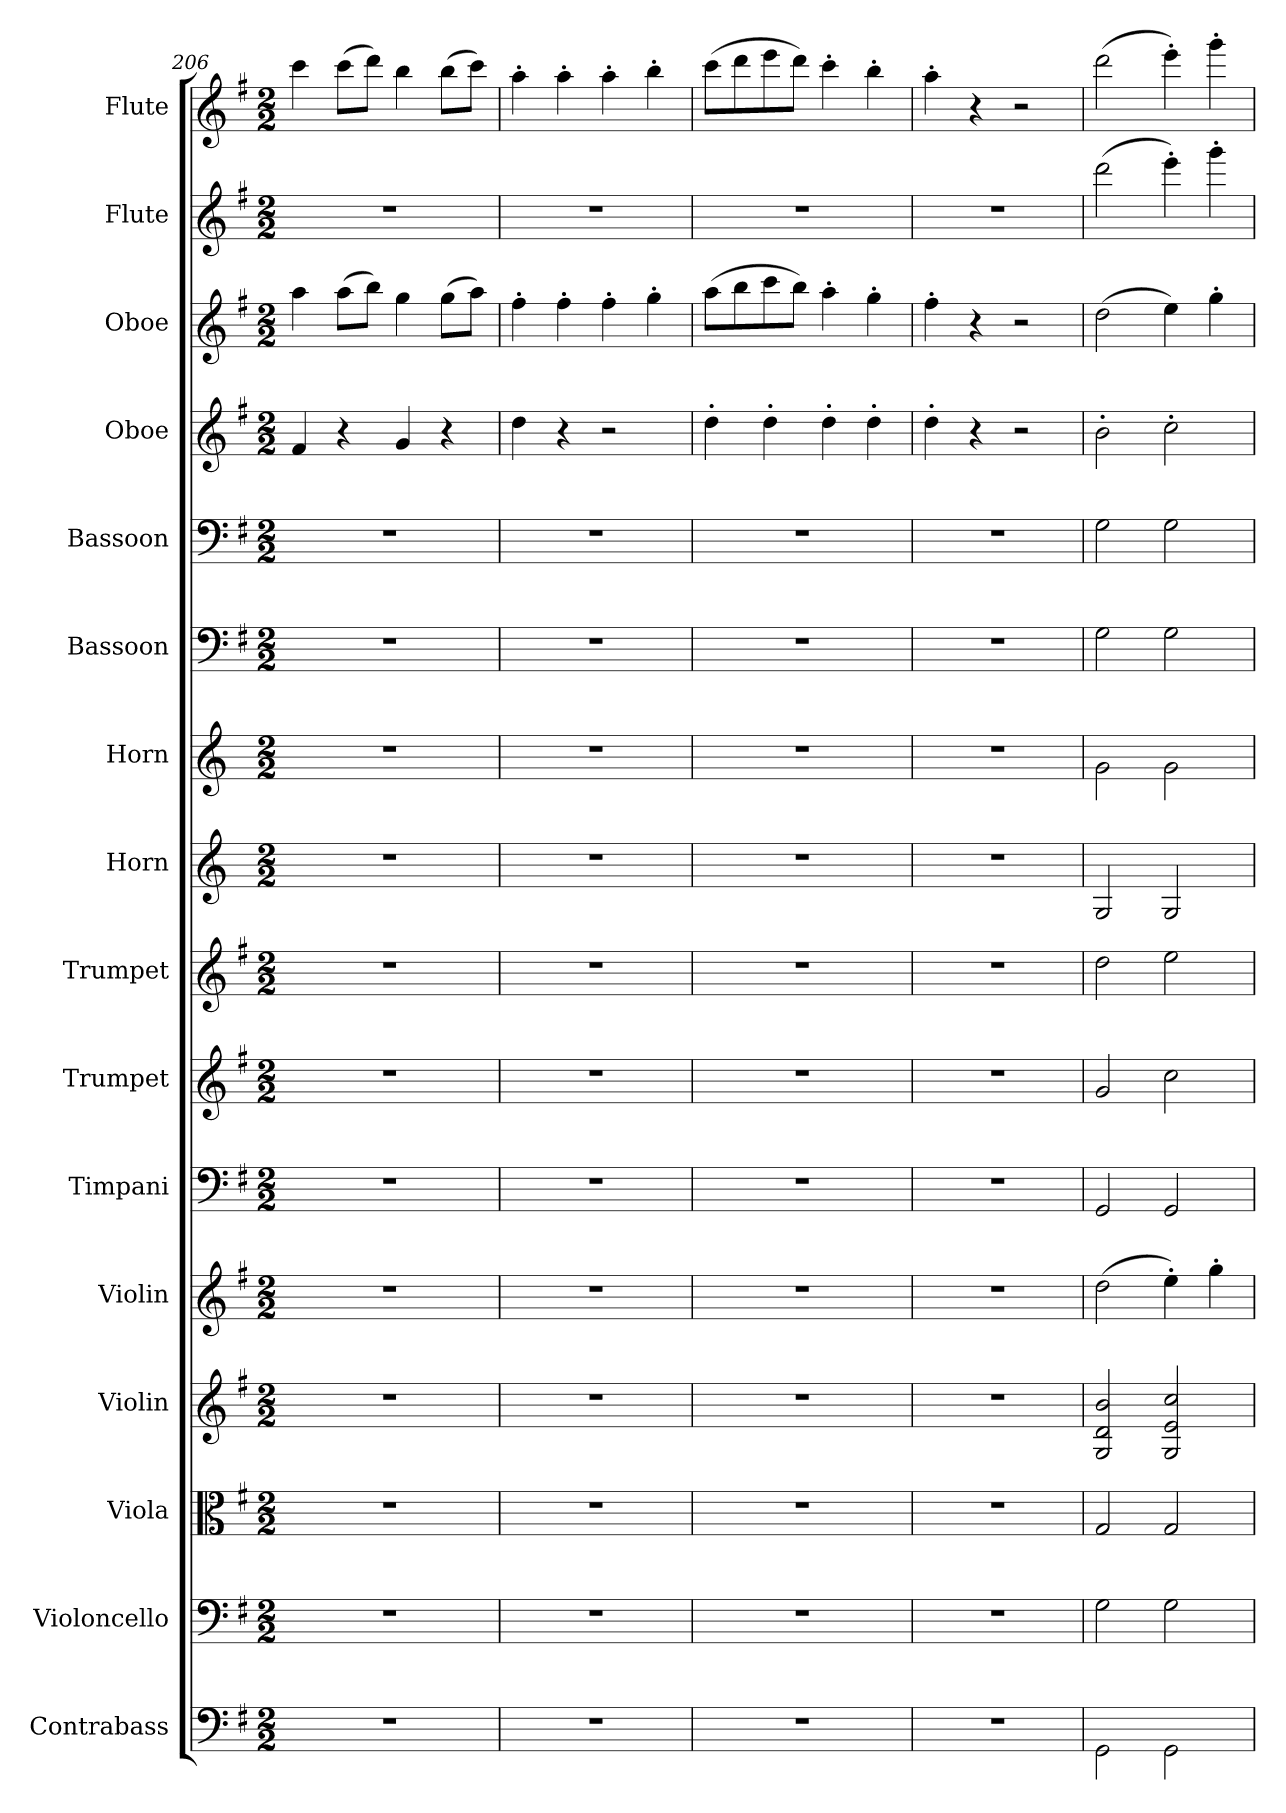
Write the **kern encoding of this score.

**kern	**kern	**kern	**kern	**kern	**kern	**kern	**kern	**kern	**kern	**kern	**kern	**kern	**kern	**kern	**kern
*part16	*part15	*part14	*part13	*part12	*part11	*part10	*part9	*part8	*part7	*part6	*part5	*part4	*part3	*part2	*part1
*staff16	*staff15	*staff14	*staff13	*staff12	*staff11	*staff10	*staff9	*staff8	*staff7	*staff6	*staff5	*staff4	*staff3	*staff2	*staff1
*I"Contrabass	*I"Violoncello	*I"Viola	*I"Violin	*I"Violin	*I"Timpani	*I"Trumpet	*I"Trumpet	*I"Horn	*I"Horn	*I"Bassoon	*I"Bassoon	*I"Oboe	*I"Oboe	*I"Flute	*I"Flute
*I'Cb	*I'Vc	*I'Vla	*I'Vln	*I'Vln	*I'Timp	*I'Tpt	*I'Tpt	*I'Hn	*I'Hn	*I'Bsn	*I'Bsn	*I'Ob	*I'Ob	*I'Fl	*I'Fl
*clefF4	*clefF4	*clefC3	*clefG2	*clefG2	*	*clefG2	*clefG2	*clefG2	*clefG2	*clefF4	*clefF4	*clefG2	*clefG2	*clefG2	*clefG2
*k[f#]	*k[f#]	*k[f#]	*k[f#]	*k[f#]	*k[f#]	*k[f#]	*k[f#]	*k[]	*k[]	*k[f#]	*k[f#]	*k[f#]	*k[f#]	*k[f#]	*k[f#]
*M2/2	*M2/2	*M2/2	*M2/2	*M2/2	*M2/2	*M2/2	*M2/2	*M2/2	*M2/2	*M2/2	*M2/2	*M2/2	*M2/2	*M2/2	*M2/2
=206	=206	=206	=206	=206	=206	=206	=206	=206	=206	=206	=206	=206	=206	=206	=206
1r	1r	1r	1r	1r	1r	1r	1r	1r	1r	1r	1r	4f#/	4aa\	1r	4ccc\
.	.	.	.	.	.	.	.	.	.	.	.	4r	(8aa\L	.	(8ccc\L
.	.	.	.	.	.	.	.	.	.	.	.	.	8bb\J)	.	8ddd\J)
.	.	.	.	.	.	.	.	.	.	.	.	4g/	4gg\	.	4bb\
.	.	.	.	.	.	.	.	.	.	.	.	4r	(8gg\L	.	(8bb\L
.	.	.	.	.	.	.	.	.	.	.	.	.	8aa\J)	.	8ccc\J)
=207	=207	=207	=207	=207	=207	=207	=207	=207	=207	=207	=207	=207	=207	=207	=207
1r	1r	1r	1r	1r	1r	1r	1r	1r	1r	1r	1r	4dd\	4ff#'\	1r	4aa'\
.	.	.	.	.	.	.	.	.	.	.	.	4r	4ff#'\	.	4aa'\
.	.	.	.	.	.	.	.	.	.	.	.	2r	4ff#'\	.	4aa'\
.	.	.	.	.	.	.	.	.	.	.	.	.	4gg'\	.	4bb'\
=208	=208	=208	=208	=208	=208	=208	=208	=208	=208	=208	=208	=208	=208	=208	=208
1r	1r	1r	1r	1r	1r	1r	1r	1r	1r	1r	1r	4dd'\	(8aa\L	1r	(8ccc\L
.	.	.	.	.	.	.	.	.	.	.	.	.	8bb\	.	8ddd\
.	.	.	.	.	.	.	.	.	.	.	.	4dd'\	8ccc\	.	8eee\
.	.	.	.	.	.	.	.	.	.	.	.	.	8bb\J)	.	8ddd\J)
.	.	.	.	.	.	.	.	.	.	.	.	4dd'\	4aa'\	.	4ccc'\
.	.	.	.	.	.	.	.	.	.	.	.	4dd'\	4gg'\	.	4bb'\
=209	=209	=209	=209	=209	=209	=209	=209	=209	=209	=209	=209	=209	=209	=209	=209
1r	1r	1r	1r	1r	1r	1r	1r	1r	1r	1r	1r	4dd'\	4ff#'\	1r	4aa'\
.	.	.	.	.	.	.	.	.	.	.	.	4r	4r	.	4r
.	.	.	.	.	.	.	.	.	.	.	.	2r	2r	.	2r
=210	=210	=210	=210	=210	=210	=210	=210	=210	=210	=210	=210	=210	=210	=210	=210
2GG\	2G\	2G/	2G/ 2d/ 2b/	(2dd\	2GG/	2g/	2dd\	2G/	2g\	2G\	2G\	2b'\	(2dd\	(2ddd\	(2ddd\
2GG\	2G\	2G/	2G/ 2e/ 2cc/	4ee'\)	2GG/	2cc\	2ee\	2G/	2g\	2G\	2G\	2cc'\	4ee\)	4eee'\)	4eee'\)
.	.	.	.	4gg'\	.	.	.	.	.	.	.	.	4gg'\	4ggg'\	4ggg'\
=	=	=	=	=	=	=	=	=	=	=	=	=	=	=	=
*-	*-	*-	*-	*-	*-	*-	*-	*-	*-	*-	*-	*-	*-	*-	*-
